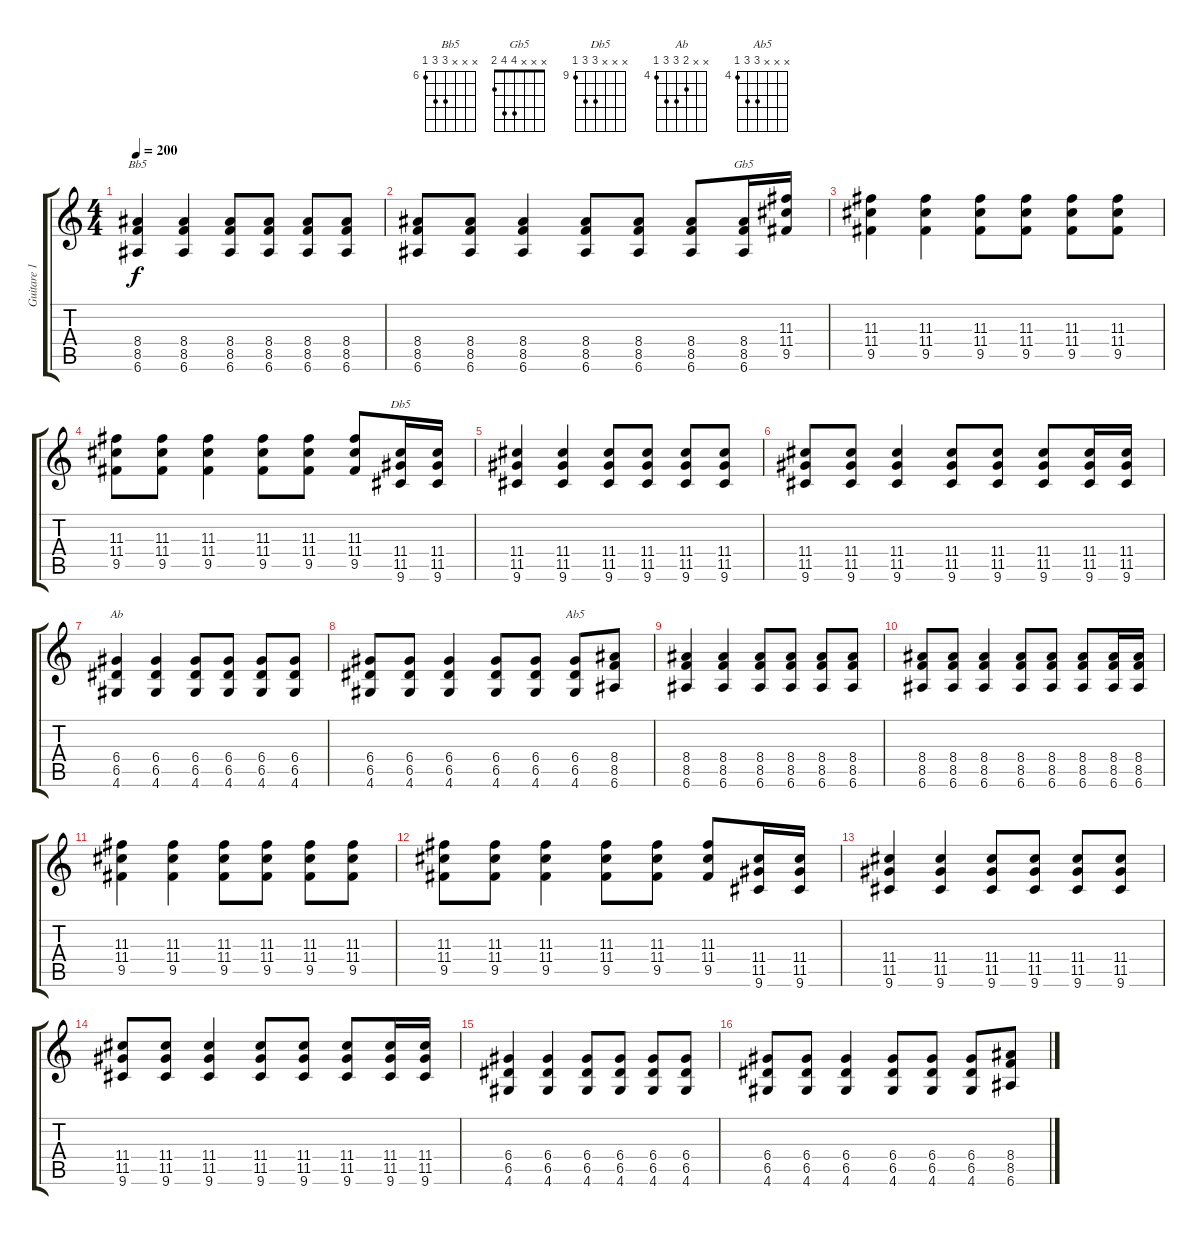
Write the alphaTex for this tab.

\track ("Guitare 1" "Guitare 1") {instrument distortionguitar}
\staff {score tabs}
\tuning (E4 B3 G3 D3 A2 E2) {hide}
\chord ("Bb5" x x x 8 8 6) {firstfret 6}
\chord ("Gb5" x x x 4 4 2)
\chord ("Db5" x x x 11 11 9) {firstfret 9}
\chord ("Ab" x x 5 6 6 4) {firstfret 4}
\chord ("Ab5" x x x 6 6 4) {firstfret 4}
\ts (4 4)
\tempo 200
\clef g2
\ks c
(8.4 8.5 6.6).4{ch "Bb5" dy f} (8.4 8.5 6.6).4 (8.4 8.5 6.6).8 (8.4 8.5 6.6).8 (8.4 8.5 6.6).8 (8.4 8.5 6.6).8 |
(8.4 8.5 6.6).8 (8.4 8.5 6.6).8 (8.4 8.5 6.6).4 (8.4 8.5 6.6).8 (8.4 8.5 6.6).8 (8.4 8.5 6.6).8 (8.4 8.5 6.6).16{ch "Gb5"} (11.3 11.4 9.5).16 |
(11.3 11.4 9.5).4 (11.3 11.4 9.5).4 (11.3 11.4 9.5).8 (11.3 11.4 9.5).8 (11.3 11.4 9.5).8 (11.3 11.4 9.5).8 |
(11.3 11.4 9.5).8 (11.3 11.4 9.5).8 (11.3 11.4 9.5).4 (11.3 11.4 9.5).8 (11.3 11.4 9.5).8 (11.3 11.4 9.5).8 (11.4 11.5 9.6).16{ch "Db5"} (11.4 11.5 9.6).16 |
(11.4 11.5 9.6).4 (11.4 11.5 9.6).4 (11.4 11.5 9.6).8 (11.4 11.5 9.6).8 (11.4 11.5 9.6).8 (11.4 11.5 9.6).8 |
(11.4 11.5 9.6).8 (11.4 11.5 9.6).8 (11.4 11.5 9.6).4 (11.4 11.5 9.6).8 (11.4 11.5 9.6).8 (11.4 11.5 9.6).8 (11.4 11.5 9.6).16 (11.4 11.5 9.6).16 |
(6.4 6.5 4.6).4{ch "Ab"} (6.4 6.5 4.6).4 (6.4 6.5 4.6).8 (6.4 6.5 4.6).8 (6.4 6.5 4.6).8 (6.4 6.5 4.6).8 |
(6.4 6.5 4.6).8 (6.4 6.5 4.6).8 (6.4 6.5 4.6).4 (6.4 6.5 4.6).8 (6.4 6.5 4.6).8 (6.4 6.5 4.6).8{ch "Ab5"} (8.4 8.5 6.6).8 |
(8.4 8.5 6.6).4 (8.4 8.5 6.6).4 (8.4 8.5 6.6).8 (8.4 8.5 6.6).8 (8.4 8.5 6.6).8 (8.4 8.5 6.6).8 |
(8.4 8.5 6.6).8 (8.4 8.5 6.6).8 (8.4 8.5 6.6).4 (8.4 8.5 6.6).8 (8.4 8.5 6.6).8 (8.4 8.5 6.6).8 (8.4 8.5 6.6).16 (8.4 8.5 6.6).16 |
(11.3 11.4 9.5).4 (11.3 11.4 9.5).4 (11.3 11.4 9.5).8 (11.3 11.4 9.5).8 (11.3 11.4 9.5).8 (11.3 11.4 9.5).8 |
(11.3 11.4 9.5).8 (11.3 11.4 9.5).8 (11.3 11.4 9.5).4 (11.3 11.4 9.5).8 (11.3 11.4 9.5).8 (11.3 11.4 9.5).8 (11.4 11.5 9.6).16 (11.4 11.5 9.6).16 |
(11.4 11.5 9.6).4 (11.4 11.5 9.6).4 (11.4 11.5 9.6).8 (11.4 11.5 9.6).8 (11.4 11.5 9.6).8 (11.4 11.5 9.6).8 |
(11.4 11.5 9.6).8 (11.4 11.5 9.6).8 (11.4 11.5 9.6).4 (11.4 11.5 9.6).8 (11.4 11.5 9.6).8 (11.4 11.5 9.6).8 (11.4 11.5 9.6).16 (11.4 11.5 9.6).16 |
(6.4 6.5 4.6).4 (6.4 6.5 4.6).4 (6.4 6.5 4.6).8 (6.4 6.5 4.6).8 (6.4 6.5 4.6).8 (6.4 6.5 4.6).8 |
(6.4 6.5 4.6).8 (6.4 6.5 4.6).8 (6.4 6.5 4.6).4 (6.4 6.5 4.6).8 (6.4 6.5 4.6).8 (6.4 6.5 4.6).8 (8.4 8.5 6.6).8
